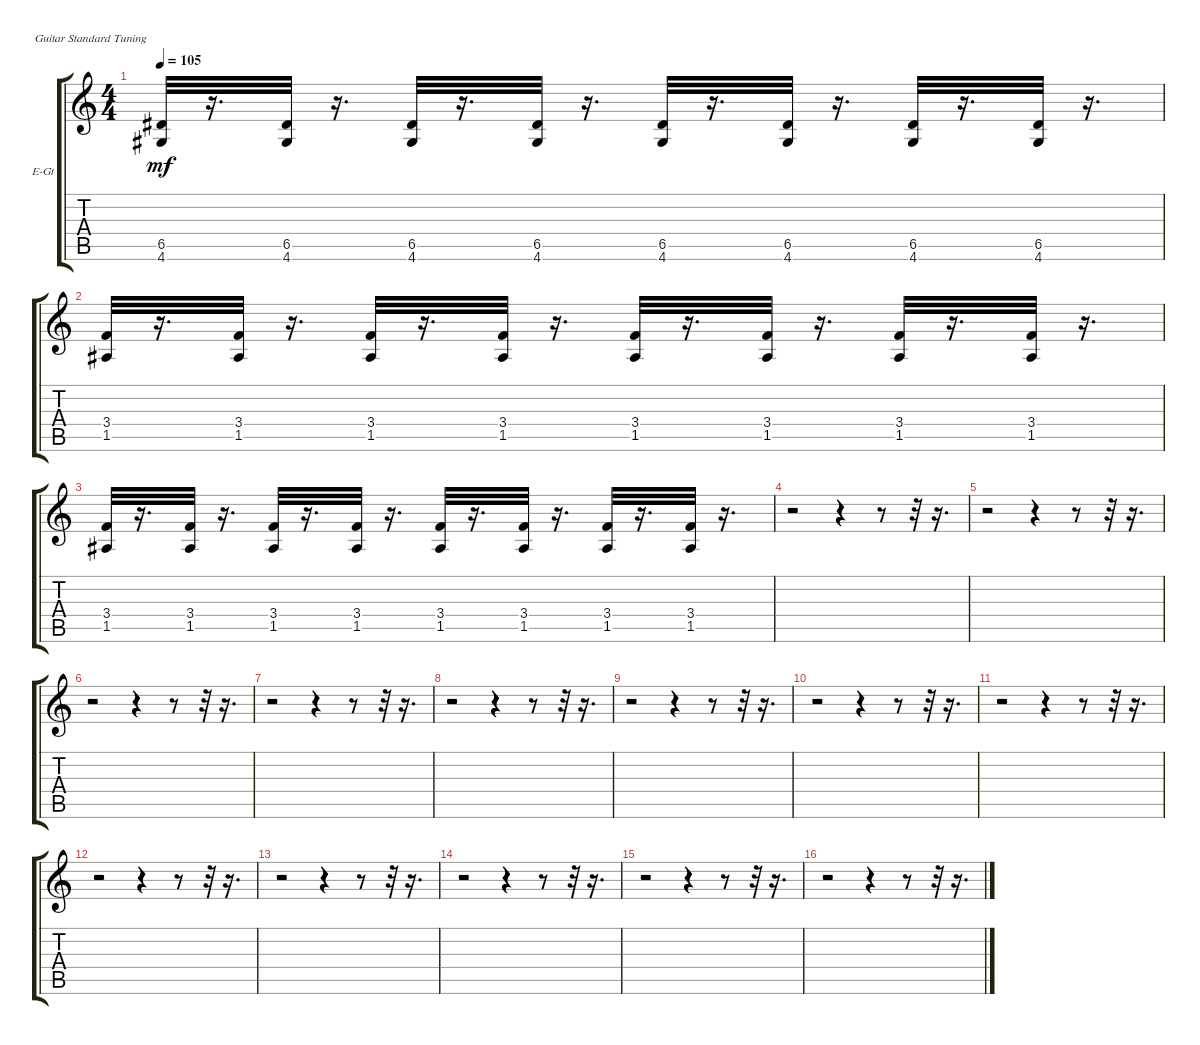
\bracketExtendMode groupsimilarinstruments
\firstSystemTrackNameOrientation horizontal
\otherSystemsTrackNameOrientation horizontal
\track ("Rolling in the deep" "E-Gt") {instrument electricguitarclean}
\staff {score tabs}
\tuning (E4 B3 G3 D3 A2 E2)
\ts (4 4)
\tempo 105
\clef g2
\ks c
(4.6 6.5).32{dy mf} r.16{d} (4.6 6.5).32 r.16{d} (4.6 6.5).32 r.16{d} (4.6 6.5).32 r.16{d} (4.6 6.5).32 r.16{d} (4.6 6.5).32 r.16{d} (4.6 6.5).32 r.16{d} (4.6 6.5).32 r.16{d} |
(1.5 3.4).32 r.16{d} (1.5 3.4).32 r.16{d} (1.5 3.4).32 r.16{d} (1.5 3.4).32 r.16{d} (1.5 3.4).32 r.16{d} (1.5 3.4).32 r.16{d} (1.5 3.4).32 r.16{d} (1.5 3.4).32 r.16{d} |
(1.5 3.4).32 r.16{d} (1.5 3.4).32 r.16{d} (1.5 3.4).32 r.16{d} (1.5 3.4).32 r.16{d} (1.5 3.4).32 r.16{d} (1.5 3.4).32 r.16{d} (1.5 3.4).32 r.16{d} (1.5 3.4).32 r.16{d} |
r.2 r.4 r.8 r.32 r.16{d} |
r.2 r.4 r.8 r.32 r.16{d} |
r.2 r.4 r.8 r.32 r.16{d} |
r.2 r.4 r.8 r.32 r.16{d} |
r.2 r.4 r.8 r.32 r.16{d} |
r.2 r.4 r.8 r.32 r.16{d} |
r.2 r.4 r.8 r.32 r.16{d} |
r.2 r.4 r.8 r.32 r.16{d} |
r.2 r.4 r.8 r.32 r.16{d} |
r.2 r.4 r.8 r.32 r.16{d} |
r.2 r.4 r.8 r.32 r.16{d} |
r.2 r.4 r.8 r.32 r.16{d} |
r.2 r.4 r.8 r.32 r.16{d}
